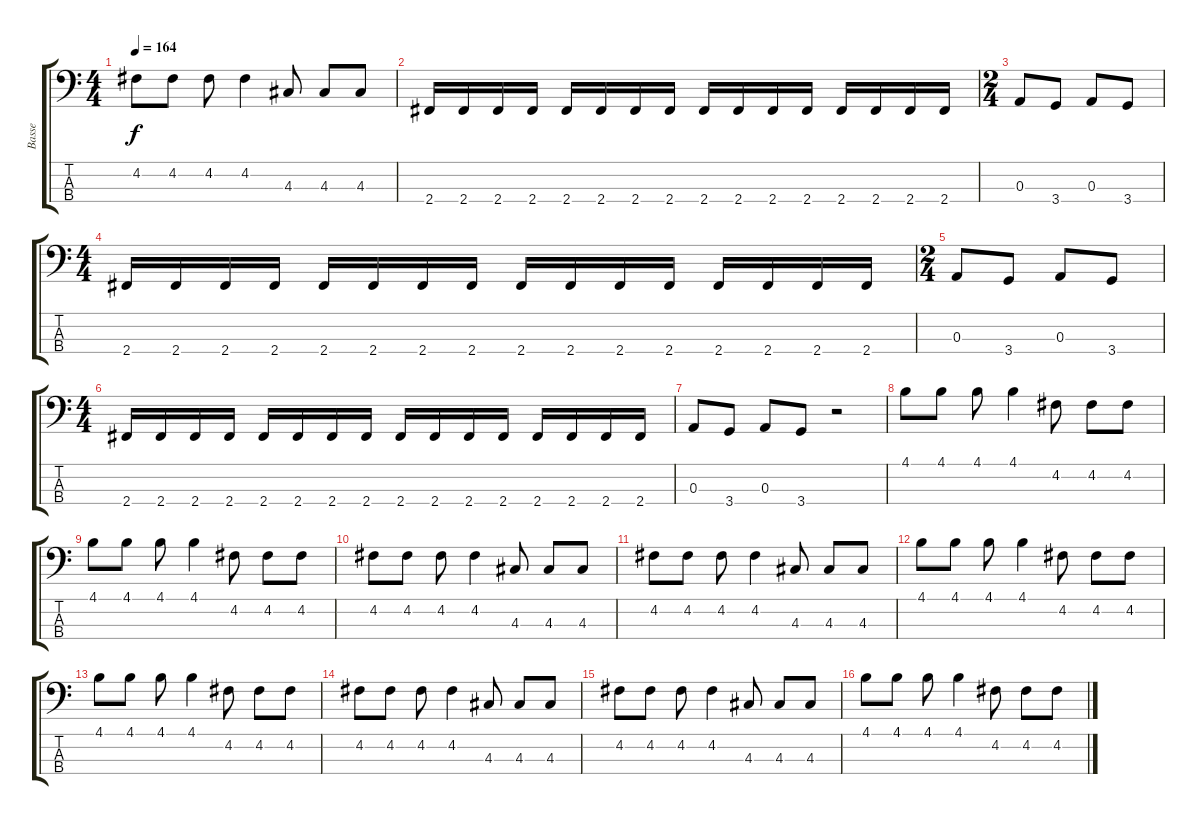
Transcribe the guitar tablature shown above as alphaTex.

\track ("Basse" "Basse") {instrument electricbassfinger}
\staff {score tabs}
\tuning (G2 D2 A1 E1) {hide}
\ts (4 4)
\tempo 164
\clef f4
\ks c
4.2.8{dy f} 4.2.8 4.2.8 4.2.4 4.3.8 4.3.8 4.3.8 |
2.4.16 2.4.16 2.4.16 2.4.16 2.4.16 2.4.16 2.4.16 2.4.16 2.4.16 2.4.16 2.4.16 2.4.16 2.4.16 2.4.16 2.4.16 2.4.16 |
\ts (2 4)
0.3.8 3.4.8 0.3.8 3.4.8 |
\ts (4 4)
2.4.16 2.4.16 2.4.16 2.4.16 2.4.16 2.4.16 2.4.16 2.4.16 2.4.16 2.4.16 2.4.16 2.4.16 2.4.16 2.4.16 2.4.16 2.4.16 |
\ts (2 4)
0.3.8 3.4.8 0.3.8 3.4.8 |
\ts (4 4)
2.4.16 2.4.16 2.4.16 2.4.16 2.4.16 2.4.16 2.4.16 2.4.16 2.4.16 2.4.16 2.4.16 2.4.16 2.4.16 2.4.16 2.4.16 2.4.16 |
0.3.8 3.4.8 0.3.8 3.4.8 r.2 |
4.1.8 4.1.8 4.1.8 4.1.4 4.2.8 4.2.8 4.2.8 |
4.1.8 4.1.8 4.1.8 4.1.4 4.2.8 4.2.8 4.2.8 |
4.2.8 4.2.8 4.2.8 4.2.4 4.3.8 4.3.8 4.3.8 |
4.2.8 4.2.8 4.2.8 4.2.4 4.3.8 4.3.8 4.3.8 |
4.1.8 4.1.8 4.1.8 4.1.4 4.2.8 4.2.8 4.2.8 |
4.1.8 4.1.8 4.1.8 4.1.4 4.2.8 4.2.8 4.2.8 |
4.2.8 4.2.8 4.2.8 4.2.4 4.3.8 4.3.8 4.3.8 |
4.2.8 4.2.8 4.2.8 4.2.4 4.3.8 4.3.8 4.3.8 |
4.1.8 4.1.8 4.1.8 4.1.4 4.2.8 4.2.8 4.2.8
